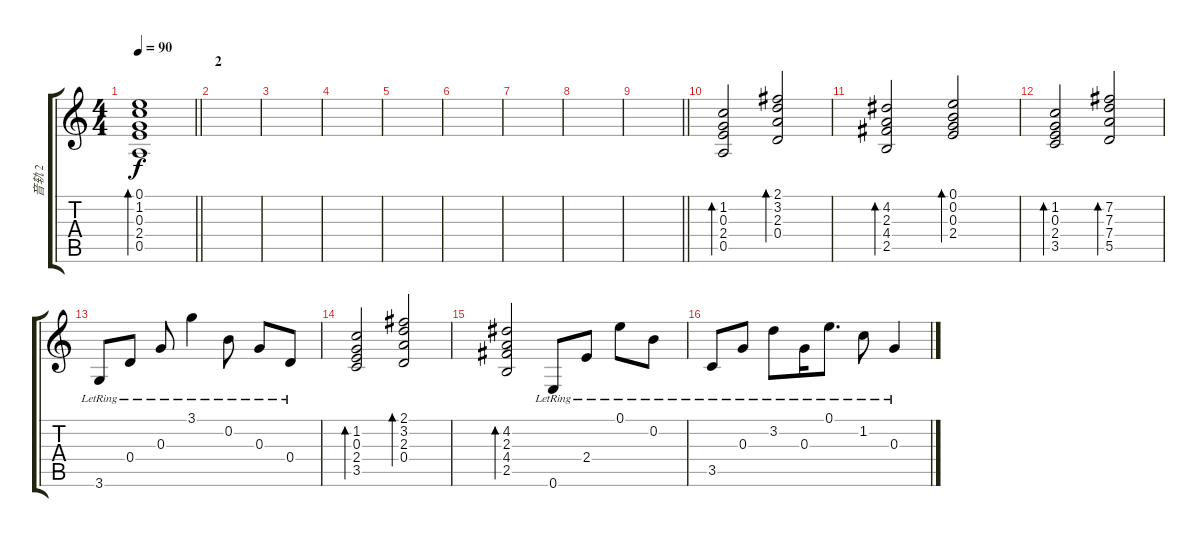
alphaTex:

\track ("音轨 2" "音轨 2") {instrument acousticguitarnylon}
\staff {score tabs}
\tuning (E4 B3 G3 D3 A2 E2) {hide}
\ts (4 4)
\tempo 90
\clef g2
\barLineRight lightlight
\ks c
(0.1 1.2 0.3 2.4 0.5).1{bd 120 dy f} |
\section ("" "2")
|
|
|
|
|
|
|
\barLineRight lightlight
|
(1.2 0.3 2.4 0.5).2{bd 120} (2.1 3.2 2.3 0.4).2{bd 120} |
(4.2 2.3 4.4 2.5).2{bd 60} (0.1 0.2 0.3 2.4).2{bd 60} |
(1.2 0.3 2.4 3.5).2{bd 120} (7.2 7.3 7.4 5.5).2{bd 120} |
3.6{lr}.8 0.4{lr}.8 0.3{lr}.8 3.1{lr}.4 0.2{lr}.8 0.3{lr}.8 0.4{lr}.8 |
(1.2 0.3 2.4 3.5).2{bd 120} (2.1 3.2 2.3 0.4).2{bd 120} |
(4.2 2.3 4.4 2.5).2{bd 60} 0.6{lr}.8 2.4{lr}.8 0.1{lr}.8 0.2{lr}.8 |
3.5{lr}.8 0.3{lr}.8 3.2{lr}.8 0.3{lr}.16 0.1{lr}.8{d} 1.2{lr}.8 0.3{lr}.4
